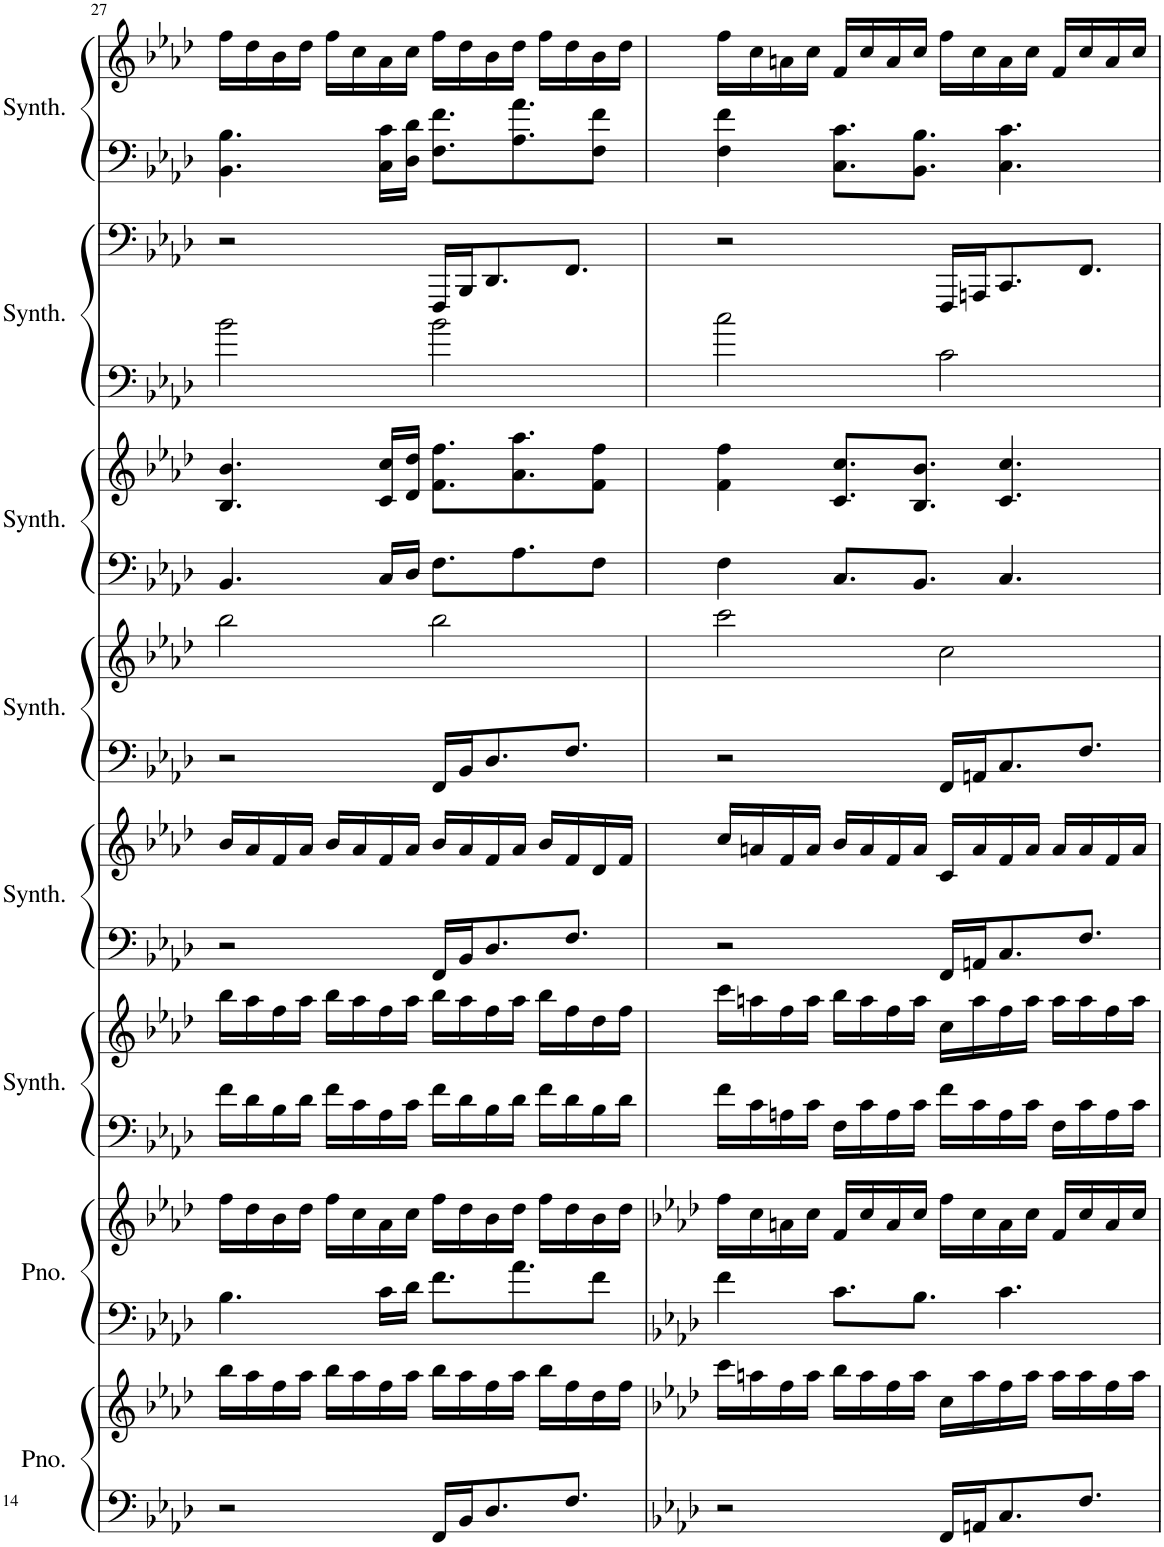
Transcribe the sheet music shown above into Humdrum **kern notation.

**kern	**kern	**kern	**kern	**kern	**kern	**kern	**kern	**kern	**kern	**kern	**kern	**kern	**kern	**kern	**kern
*part8	*part8	*part7	*part7	*part6	*part6	*part5	*part5	*part4	*part4	*part3	*part3	*part2	*part2	*part1	*part1
*staff16	*staff15	*staff14	*staff13	*staff12	*staff11	*staff10	*staff9	*staff8	*staff7	*staff6	*staff5	*staff4	*staff3	*staff2	*staff1
*I"Piano	*	*I"Piano	*	*I"Saw Synthesizer	*	*I"Square Synthesizer	*	*I"Metallic Synthesizer	*	*I"Poly Synthesizer	*	*I"New Age Synthesizer	*	*I"Saw Synthesizer	*
*I'Pno.	*	*I'Pno.	*	*I'Synth.	*	*I'Synth.	*	*I'Synth.	*	*I'Synth.	*	*I'Synth.	*	*I'Synth.	*
!!LO:PB:g=z
*clefF4	*clefG2	*clefF4	*clefG2	*clefF4	*clefG2	*clefF4	*clefG2	*clefF4	*clefG2	*clefF4	*clefG2	*clefF4	*clefF4	*clefF4	*clefG2
*k[b-e-a-d-]	*k[b-e-a-d-]	*k[b-e-a-d-]	*k[b-e-a-d-]	*k[b-e-a-d-]	*k[b-e-a-d-]	*k[b-e-a-d-]	*k[b-e-a-d-]	*k[b-e-a-d-]	*k[b-e-a-d-]	*k[b-e-a-d-]	*k[b-e-a-d-]	*k[b-e-a-d-]	*k[b-e-a-d-]	*k[b-e-a-d-]	*k[b-e-a-d-]
*M4/4	*M4/4	*M4/4	*M4/4	*M4/4	*M4/4	*M4/4	*M4/4	*M4/4	*M4/4	*M4/4	*M4/4	*M4/4	*M4/4	*M4/4	*M4/4
=27	=27	=27	=27	=27	=27	=27	=27	=27	=27	=27	=27	=27	=27	=27	=27
2r	16bb-\LL	4.B-\	16ff\LL	16f\LL	16bb-\LL	2r	16b-/LL	2r	2bb-\	4.BB-/	4.B-/ 4.b-/	2b-\	2r	4.BB-\ 4.B-\	16ff\LL
.	16aa-\	.	16dd-\	16d-\	16aa-\	.	16a-/	.	.	.	.	.	.	.	16dd-\
.	16ff\	.	16b-\	16B-\	16ff\	.	16f/	.	.	.	.	.	.	.	16b-\
.	16aa-\JJ	.	16dd-\JJ	16d-\JJ	16aa-\JJ	.	16a-/JJ	.	.	.	.	.	.	.	16dd-\JJ
.	16bb-\LL	.	16ff\LL	16f\LL	16bb-\LL	.	16b-/LL	.	.	.	.	.	.	.	16ff\LL
.	16aa-\	.	16cc\	16c\	16aa-\	.	16a-/	.	.	.	.	.	.	.	16cc\
.	16ff\	16c\LL	16a-\	16A-\	16ff\	.	16f/	.	.	16C/LL	16c/ 16cc/LL	.	.	16C\ 16c\LL	16a-\
.	16aa-\JJ	16d-\JJ	16cc\JJ	16c\JJ	16aa-\JJ	.	16a-/JJ	.	.	16D-/JJ	16d-/ 16dd-/JJ	.	.	16D-\ 16d-\JJ	16cc\JJ
16FF/LL	16bb-\LL	8.f\L	16ff\LL	16f\LL	16bb-\LL	16FF/LL	16b-/LL	16FF/LL	2bb-\	8.F\L	8.f\ 8.ff\L	2b-\	16FFF/LL	8.F\ 8.f\L	16ff\LL
16BB-/J	16aa-\	.	16dd-\	16d-\	16aa-\	16BB-/J	16a-/	16BB-/J	.	.	.	.	16BBB-/J	.	16dd-\
8.D-/	16ff\	.	16b-\	16B-\	16ff\	8.D-/	16f/	8.D-/	.	.	.	.	8.DD-/	.	16b-\
.	16aa-\JJ	8.a-\	16dd-\JJ	16d-\JJ	16aa-\JJ	.	16a-/JJ	.	.	8.A-\	8.a-\ 8.aa-\	.	.	8.A-\ 8.a-\	16dd-\JJ
.	16bb-\LL	.	16ff\LL	16f\LL	16bb-\LL	.	16b-/LL	.	.	.	.	.	.	.	16ff\LL
8.F/J	16ff\	.	16dd-\	16d-\	16ff\	8.F/J	16f/	8.F/J	.	.	.	.	8.FF/J	.	16dd-\
.	16dd-\	8f\J	16b-\	16B-\	16dd-\	.	16d-/	.	.	8F\J	8f\ 8ff\J	.	.	8F\ 8f\J	16b-\
.	16ff\JJ	.	16dd-\JJ	16d-\JJ	16ff\JJ	.	16f/JJ	.	.	.	.	.	.	.	16dd-\JJ
=28	=28	=28	=28	=28	=28	=28	=28	=28	=28	=28	=28	=28	=28	=28	=28
*k[b-e-a-d-]	*k[b-e-a-d-]	*k[b-e-a-d-]	*k[b-e-a-d-]	*	*	*	*	*	*	*	*	*	*	*	*
2r	16ccc\LL	4f\	16ff\LL	16f\LL	16ccc\LL	2r	16cc/LL	2r	2ccc\	4F\	4f\ 4ff\	2cc\	2r	4F\ 4f\	16ff\LL
.	16aan\	.	16cc\	16c\	16aan\	.	16an/	.	.	.	.	.	.	.	16cc\
.	16ff\	.	16an\	16An\	16ff\	.	16f/	.	.	.	.	.	.	.	16an\
.	16aa\JJ	.	16cc\JJ	16c\JJ	16aa\JJ	.	16a/JJ	.	.	.	.	.	.	.	16cc\JJ
.	16bb-\LL	8.c\L	16f/LL	16F\LL	16bb-\LL	.	16b-/LL	.	.	8.C/L	8.c/ 8.cc/L	.	.	8.C\ 8.c\L	16f/LL
.	16aa\	.	16cc/	16c\	16aa\	.	16a/	.	.	.	.	.	.	.	16cc/
.	16ff\	.	16a/	16A\	16ff\	.	16f/	.	.	.	.	.	.	.	16a/
.	16aa\JJ	8.B-\J	16cc/JJ	16c\JJ	16aa\JJ	.	16a/JJ	.	.	8.BB-/J	8.B-/ 8.b-/J	.	.	8.BB-\ 8.B-\J	16cc/JJ
16FF/LL	16cc\LL	.	16ff\LL	16f\LL	16cc\LL	16FF/LL	16c/LL	16FF/LL	2cc\	.	.	2c\	16FFF/LL	.	16ff\LL
16AAn/J	16aa\	.	16cc\	16c\	16aa\	16AAn/J	16a/	16AAn/J	.	.	.	.	16AAAn/J	.	16cc\
8.C/	16ff\	4.c\	16a\	16A\	16ff\	8.C/	16f/	8.C/	.	4.C/	4.c/ 4.cc/	.	8.CC/	4.C\ 4.c\	16a\
.	16aa\JJ	.	16cc\JJ	16c\JJ	16aa\JJ	.	16a/JJ	.	.	.	.	.	.	.	16cc\JJ
.	16aa\LL	.	16f/LL	16F\LL	16aa\LL	.	16a/LL	.	.	.	.	.	.	.	16f/LL
8.F/J	16aa\	.	16cc/	16c\	16aa\	8.F/J	16a/	8.F/J	.	.	.	.	8.FF/J	.	16cc/
.	16ff\	.	16a/	16A\	16ff\	.	16f/	.	.	.	.	.	.	.	16a/
.	16aa\JJ	.	16cc/JJ	16c\JJ	16aa\JJ	.	16a/JJ	.	.	.	.	.	.	.	16cc/JJ
=	=	=	=	=	=	=	=	=	=	=	=	=	=	=	=
*-	*-	*-	*-	*-	*-	*-	*-	*-	*-	*-	*-	*-	*-	*-	*-
